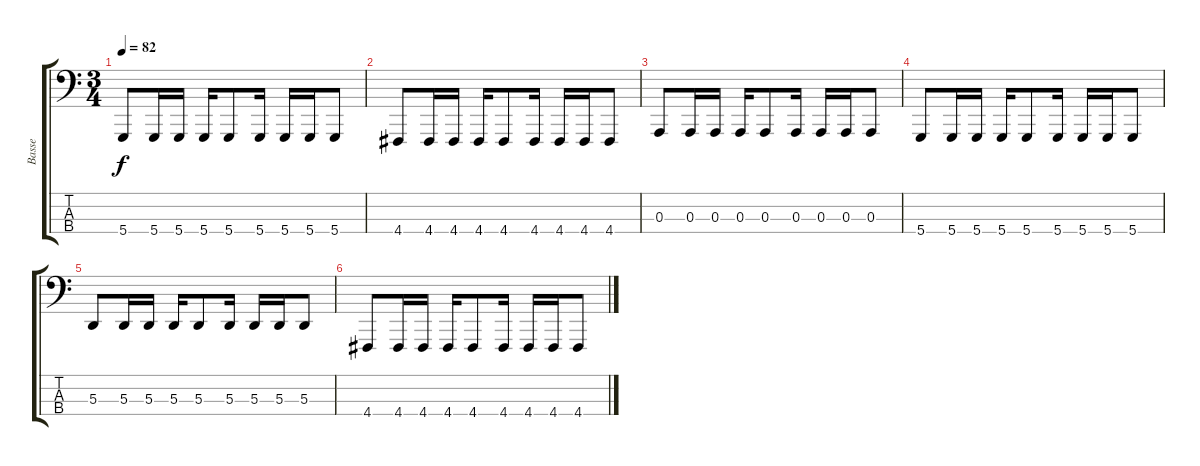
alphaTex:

\track ("Basse" "Basse") {instrument lead8bassandlead}
\staff {score tabs}
\tuning (G2 D2 A1 D1) {hide}
\ts (3 4)
\tempo 82
\clef f4
\ks c
5.4.8{dy f} 5.4.16 5.4.16 5.4.16 5.4.8 5.4.16 5.4.16 5.4.16 5.4.8 |
4.4.8 4.4.16 4.4.16 4.4.16 4.4.8 4.4.16 4.4.16 4.4.16 4.4.8 |
0.3.8 0.3.16 0.3.16 0.3.16 0.3.8 0.3.16 0.3.16 0.3.16 0.3.8 |
5.4.8 5.4.16 5.4.16 5.4.16 5.4.8 5.4.16 5.4.16 5.4.16 5.4.8 |
5.3.8 5.3.16 5.3.16 5.3.16 5.3.8 5.3.16 5.3.16 5.3.16 5.3.8 |
4.4.8 4.4.16 4.4.16 4.4.16 4.4.8 4.4.16 4.4.16 4.4.16 4.4.8
